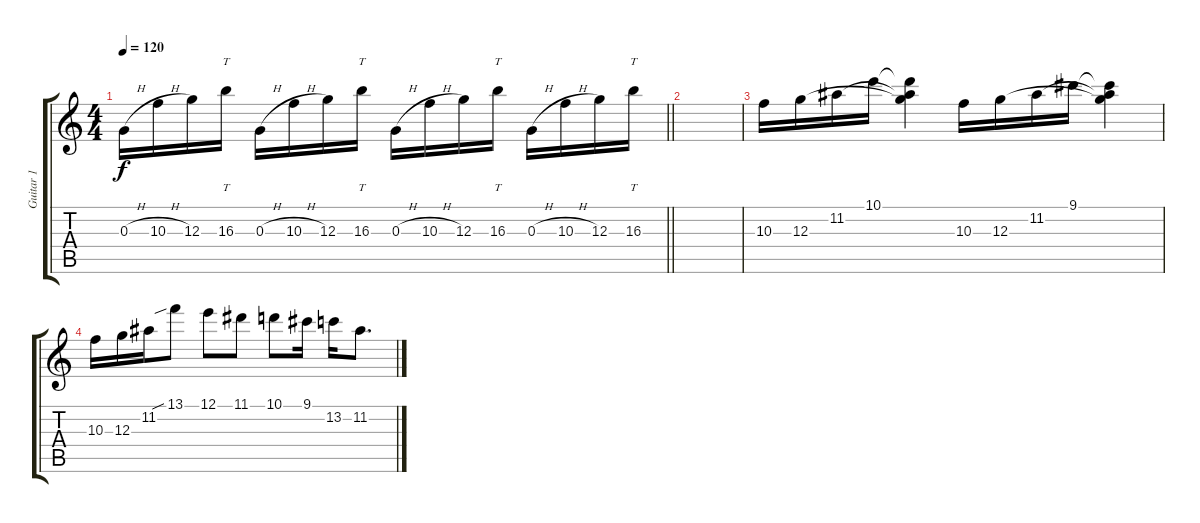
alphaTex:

\track ("Guitar 1" "Guitar 1") {instrument distortionguitar}
\staff {score tabs}
\tuning (E4 B3 G3 D3 A2 E2) {hide}
\ts (4 4)
\tempo 120
\clef g2
\barLineRight lightlight
\ks c
0.3{h}.16{dy f} 10.3{h}.16 12.3.16 16.3.16{tt} 0.3{h}.16 10.3{h}.16 12.3.16 16.3.16{tt} 0.3{h}.16 10.3{h}.16 12.3.16 16.3.16{tt} 0.3{h}.16 10.3{h}.16 12.3.16 16.3.16{tt} |
|
10.3.16 12.3.16 11.2.16 10.1.16 (10.1{t} 11.2{t} 12.3{t}).4 10.3.16 12.3.16 11.2.16 9.1.16 (9.1{t} 11.2{t} 12.3{t}).4 |
10.3.16 12.3.16 11.2.16 13.1{sib}.8 12.1.8 11.1.8 10.1.8 9.1.16 13.2.16 11.2.8{d}
